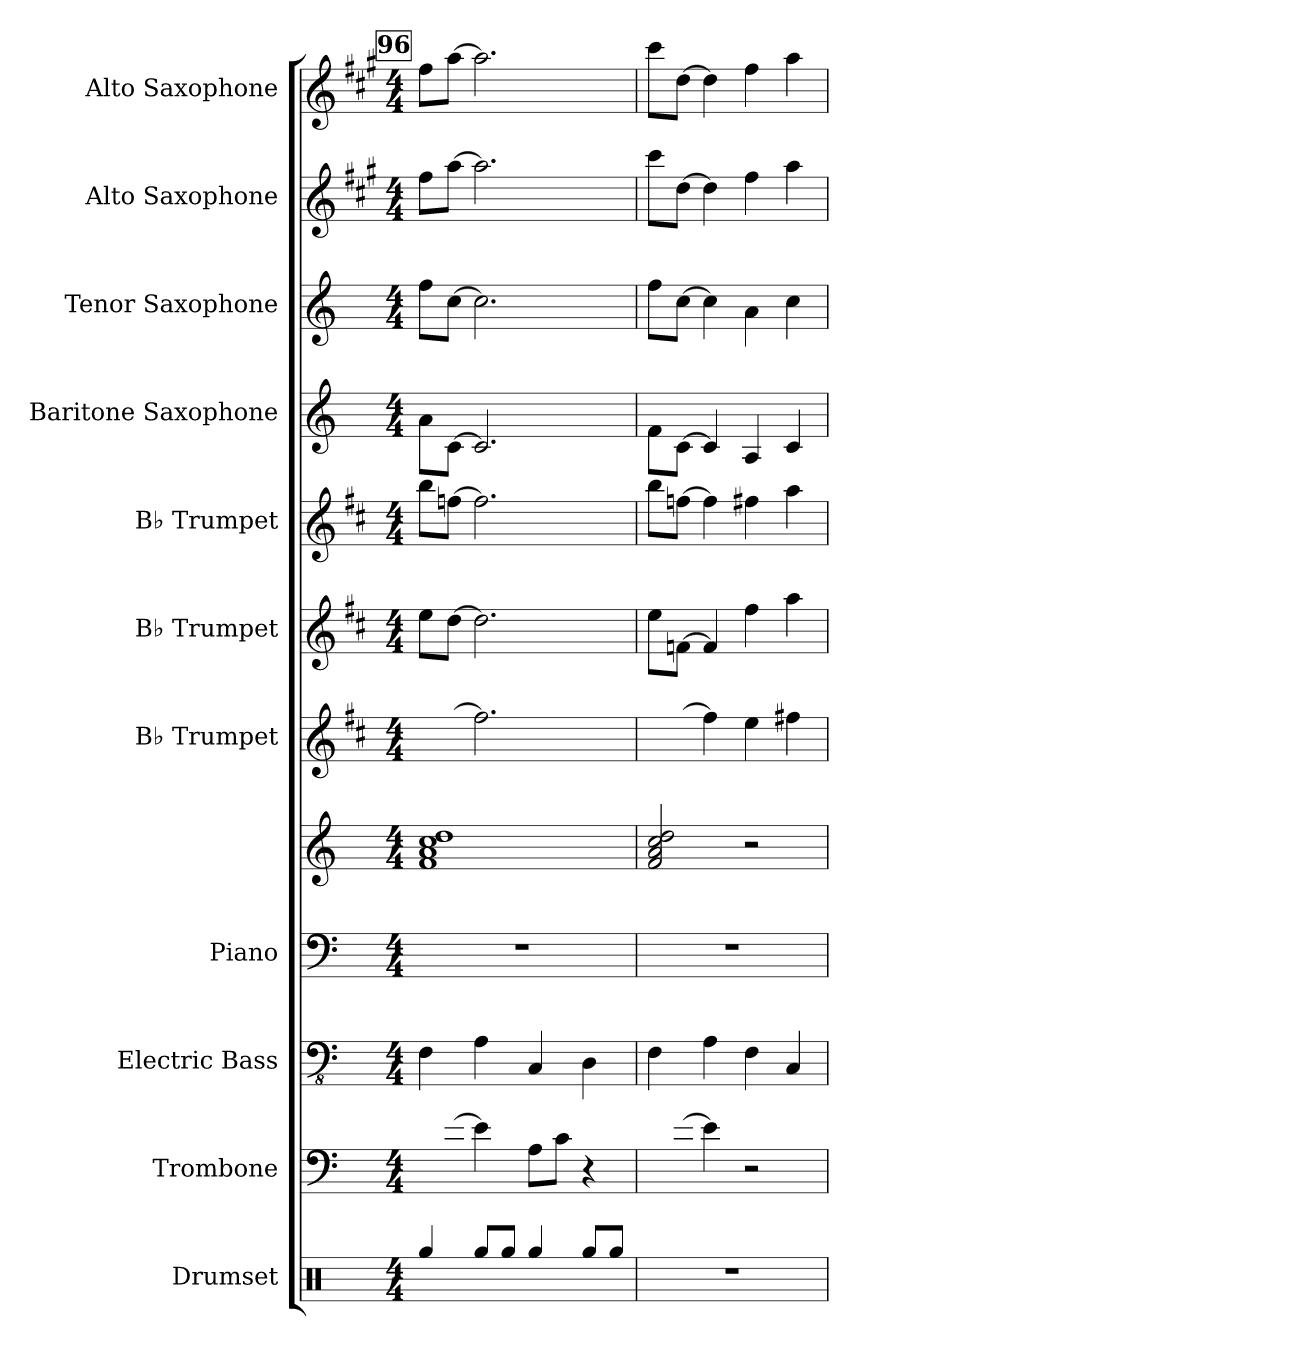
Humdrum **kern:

**kern	**kern	**kern	**kern	**kern	**kern	**kern	**kern	**kern	**kern	**kern	**kern
*part11	*part10	*part9	*part8	*part8	*part7	*part6	*part5	*part4	*part3	*part2	*part1
*staff12	*staff11	*staff10	*staff9	*staff8	*staff7	*staff6	*staff5	*staff4	*staff3	*staff2	*staff1
*I"Drumset	*I"Trombone	*I"Electric Bass	*I"Piano	*	*I"B♭ Trumpet	*I"B♭ Trumpet	*I"B♭ Trumpet	*I"Baritone Saxophone	*I"Tenor Saxophone	*I"Alto Saxophone	*I"Alto Saxophone
*I'Drs.	*I'Trb.	*I'El. B.	*I'Pno.	*	*I'B♭ Tpt.	*I'B♭ Tpt.	*I'B♭ Tpt.	*I'Bar. Sax.	*I'T. Sax.	*I'A. Sax.	*I'A. Sax.
*clefX	*clefF4	*clefFv4	*clefF4	*clefG2	*clefG2	*clefG2	*clefG2	*clefG2	*clefG2	*clefG2	*clefG2
*	*	*	*	*	*ITrd1c2	*ITrd1c2	*ITrd1c2	*ITrd12c21	*ITrd8c14	*ITrd5c9	*ITrd5c9
*k[]	*k[]	*k[]	*k[]	*k[]	*k[]	*k[]	*k[]	*k[]	*k[]	*k[]	*k[]
*M4/4	*M4/4	*M4/4	*M4/4	*M4/4	*M4/4	*M4/4	*M4/4	*M4/4	*M4/4	*M4/4	*M4/4
!!LO:REH:place=s1:a:B:fs=14:t=96
=93	=93	=93	=93	=93	=93	=93	=93	=93	=93	=93	=93
4Rgg/	8F\Lyy	4FF\	1r	1f 1a 1cc 1dd	8ff\Lyy	8dd\L	8aa\L	8A\L	8f\L	8a\L	8a\L
.	[8e-X\J	.	.	.	[8ee-X\J	[8cc\J	[8ee-X\J	[8C\J	[8c\J	[8cc\J	[8cc\J
8Rgg/L	4e-\]	4AA\	.	.	2.ee-\]	2.cc\]	2.ee-\]	2.C/]	2.c\]	2.cc\]	2.cc\]
8Rgg/J	.	.	.	.	.	.	.	.	.	.	.
4Rgg/	8A\L	4CC/	.	.	.	.	.	.	.	.	.
.	8c\J	.	.	.	.	.	.	.	.	.	.
8Rgg/L	4r	4DD\	.	.	.	.	.	.	.	.	.
8Rgg/J	.	.	.	.	.	.	.	.	.	.	.
=94	=94	=94	=94	=94	=94	=94	=94	=94	=94	=94	=94
1r	8F\Lyy	4FF\	1r	2f/ 2a/ 2cc/ 2dd/	8ff\Lyy	8dd\L	8aa\L	8F\L	8f\L	8ee\L	8ee\L
.	[8e-X\J	.	.	.	[8ee-X\J	[8e-X\J	[8ee-X\J	[8C\J	[8c\J	[8f\J	[8f\J
.	4e-\]	4AA\	.	.	4ee-\]	4e-/]	4ee-\]	4C/]	4c\]	4f\]	4f\]
.	2r	4FF\	.	2r	4dd\	4ee\	4een\	4AA/	4A\	4a\	4a\
.	.	4CC/	.	.	4een\	4gg\	4gg\	4C/	4c\	4cc\	4cc\
=	=	=	=	=	=	=	=	=	=	=	=
*-	*-	*-	*-	*-	*-	*-	*-	*-	*-	*-	*-
